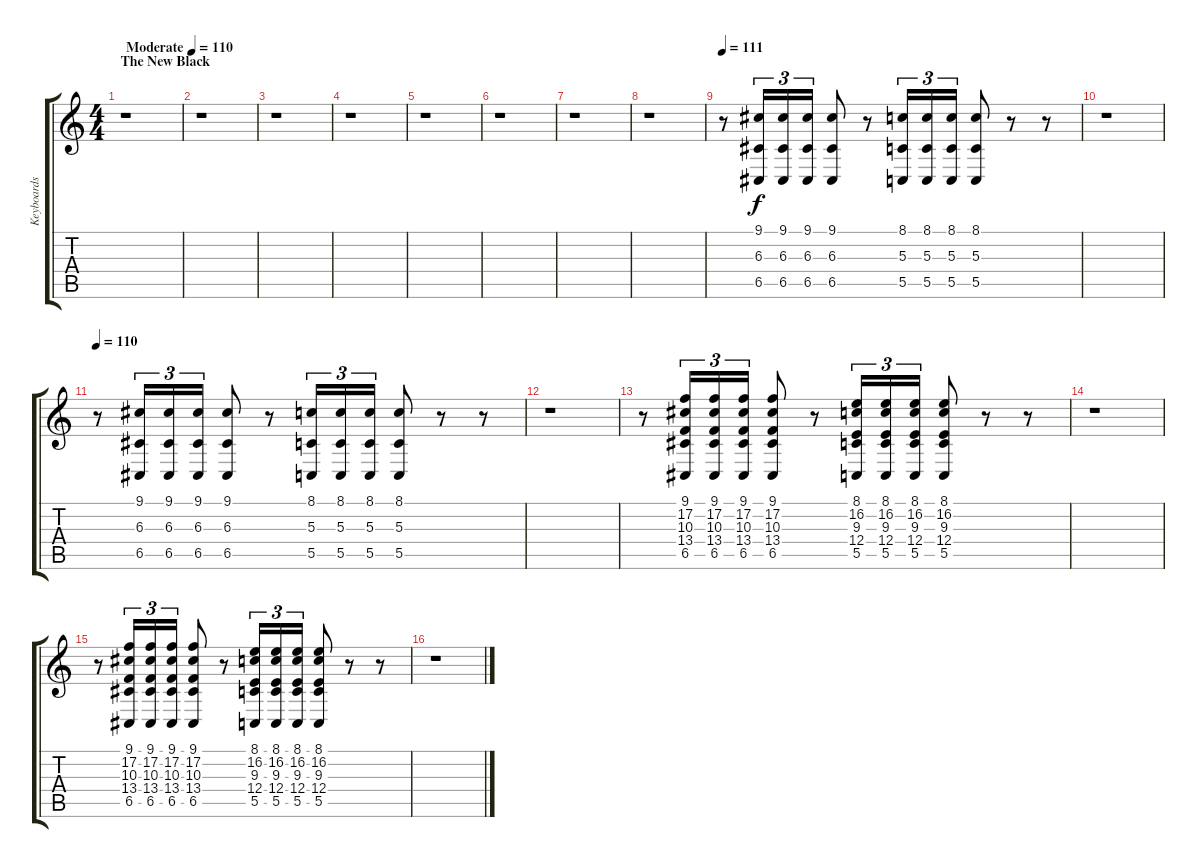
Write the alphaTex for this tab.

\track ("Keyboards" "Keyboards") {instrument synthstrings1}
\staff {score tabs}
\tuning (E4 C4 G3 C3 G2 C2) {hide}
\ts (4 4)
\section ("" "The New Black")
\tempo (110 "Moderate")
\clef g2
\ks c
r.1{dy f instrument synthstrings1} |
\section ("" "")
r.1 |
r.1 |
r.1 |
r.1 |
r.1 |
r.1 |
r.1 |
\tempo 111
r.8 (9.1 6.3 6.5).16{tu (3 2)} (9.1 6.3 6.5).16{tu (3 2)} (9.1 6.3 6.5).16{tu (3 2)} (9.1 6.3 6.5).8 r.8 (8.1 5.3 5.5).16{tu (3 2)} (8.1 5.3 5.5).16{tu (3 2)} (8.1 5.3 5.5).16{tu (3 2)} (8.1 5.3 5.5).8 r.8 r.8 |
r.1 |
\tempo 110
r.8 (9.1 6.3 6.5).16{tu (3 2)} (9.1 6.3 6.5).16{tu (3 2)} (9.1 6.3 6.5).16{tu (3 2)} (9.1 6.3 6.5).8 r.8 (8.1 5.3 5.5).16{tu (3 2)} (8.1 5.3 5.5).16{tu (3 2)} (8.1 5.3 5.5).16{tu (3 2)} (8.1 5.3 5.5).8 r.8 r.8 |
r.1 |
r.8 (9.1 17.2 10.3 13.4 6.5).16{tu (3 2)} (9.1 17.2 10.3 13.4 6.5).16{tu (3 2)} (9.1 17.2 10.3 13.4 6.5).16{tu (3 2)} (9.1 17.2 10.3 13.4 6.5).8 r.8 (8.1 16.2 9.3 12.4 5.5).16{tu (3 2)} (8.1 16.2 9.3 12.4 5.5).16{tu (3 2)} (8.1 16.2 9.3 12.4 5.5).16{tu (3 2)} (8.1 16.2 9.3 12.4 5.5).8 r.8 r.8 |
r.1 |
r.8 (9.1 17.2 10.3 13.4 6.5).16{tu (3 2)} (9.1 17.2 10.3 13.4 6.5).16{tu (3 2)} (9.1 17.2 10.3 13.4 6.5).16{tu (3 2)} (9.1 17.2 10.3 13.4 6.5).8 r.8 (8.1 16.2 9.3 12.4 5.5).16{tu (3 2)} (8.1 16.2 9.3 12.4 5.5).16{tu (3 2)} (8.1 16.2 9.3 12.4 5.5).16{tu (3 2)} (8.1 16.2 9.3 12.4 5.5).8 r.8 r.8 |
r.1
